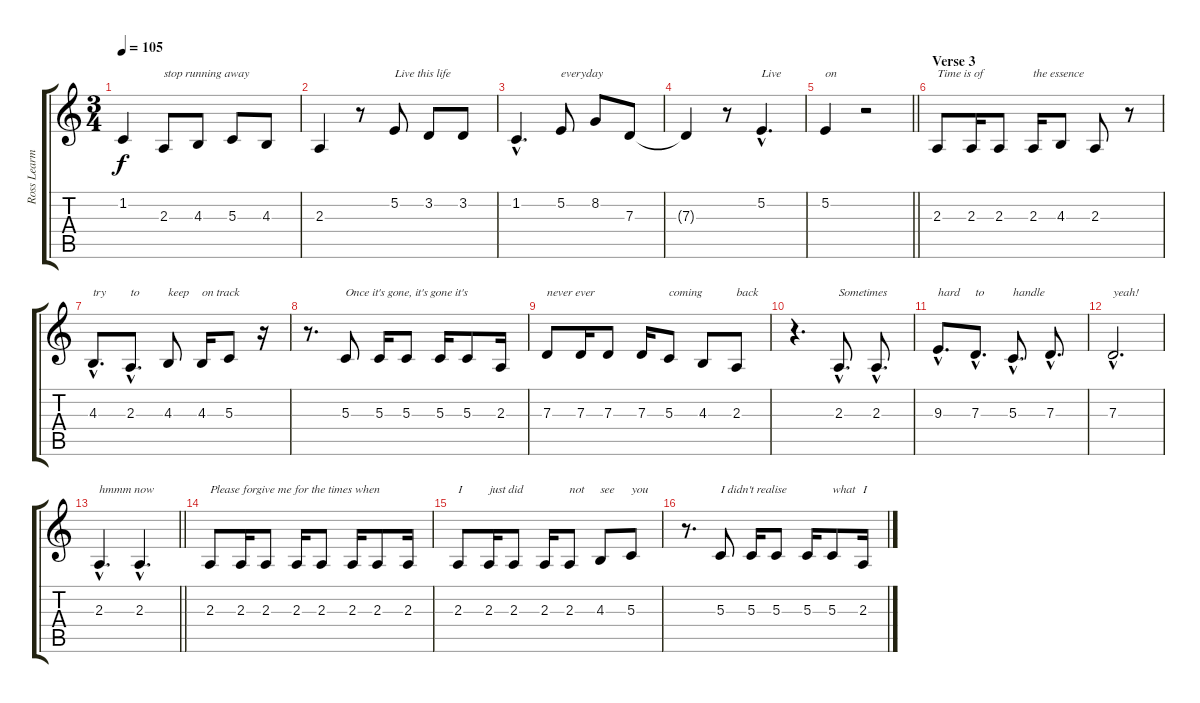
\track ("Ross Learmonth (Backing Vocals)" "Ross Learm") {instrument violin}
\staff {score tabs}
\tuning (E4 B3 G3 D3 A2 E2) {hide}
\ts (3 4)
\tempo 105
\clef g2
\ks c
1.2{t}.4{dy f} 2.3.8{txt "stop running away"} 4.3.8 5.3.8 4.3.8 |
2.3.4 r.8 5.2.8{txt "Live this life"} 3.2.8 3.2.8 |
1.2{hac}.4{d} 5.2.8{txt "everyday"} 8.2.8 7.3.8 |
7.3{t}.4 r.8 5.2{hac}.4{d txt "Live"} |
\barLineRight lightlight
5.2.4{txt "on"} r.2 |
\section ("" "Verse 3")
2.3.8{txt "Time is of"} 2.3.16 2.3.8 2.3.16{txt "the essence"} 4.3.8 2.3.8 r.8 |
4.3{hac}.8{d txt "try"} 2.3{hac}.8{d txt "to"} 4.3.8{txt "keep"} 4.3.16{txt "on track"} 5.3.8 r.16 |
r.8{d} 5.3.8{txt "Once it's gone, it's gone it's"} 5.3.16 5.3.8 5.3.16 5.3.8 2.3.16 |
7.3.8{txt "never ever"} 7.3.16 7.3.8 7.3.16 5.3.8{txt "coming"} 4.3.8 2.3.8{txt "back"} |
r.4{d} 2.3{hac}.8{d txt "Sometimes"} 2.3{hac}.8{d} |
9.3{hac}.8{d txt "hard"} 7.3{hac}.8{d txt "to"} 5.3{hac}.8{d txt "handle"} 7.3{hac}.8{d} |
7.3{hac}.2{d txt "yeah!"} |
\barLineRight lightlight
2.3{hac}.4{d txt "hmmm now"} 2.3{hac}.4{d} |
2.3.8{txt "Please forgive me for the times when"} 2.3.16 2.3.8 2.3.16 2.3.8 2.3.16 2.3.8 2.3.16 |
2.3.8{txt "I"} 2.3.16{txt "just did"} 2.3.8 2.3.16 2.3.8{txt "not"} 4.3.8{txt "see"} 5.3.8{txt "you"} |
r.8{d} 5.3.8{txt "I didn't realise"} 5.3.16 5.3.8 5.3.16 5.3.8{txt "what"} 2.3.16{txt "I"}
